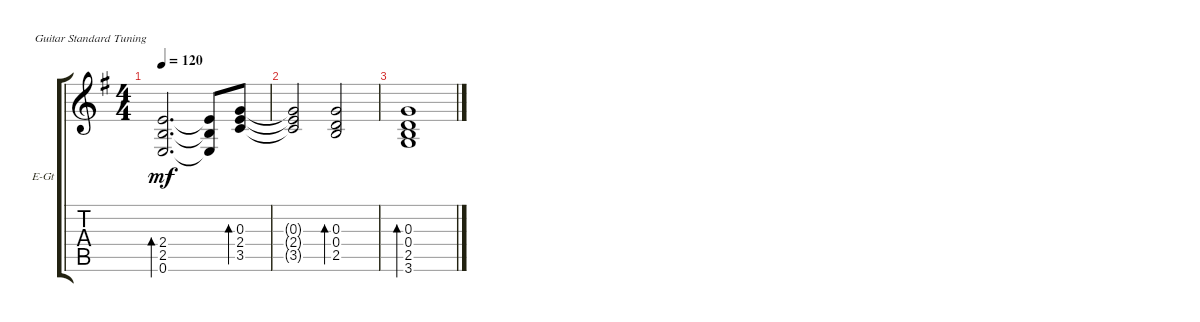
\defaultSystemsLayout 4
\bracketExtendMode groupsimilarinstruments
\firstSystemTrackNameOrientation horizontal
\otherSystemsTrackNameOrientation horizontal
\track ("Electric Guitar" "E-Gt") {instrument distortionguitar}
\staff {score tabs}
\tuning (E4 B3 G3 D3 A2 E2)
\ts (4 4)
\tempo 120
\clef g2
\ks eminor
(0.6 2.5 2.4).2{d bd 110 dy mf} (0.6{t} 2.5{t} 2.4{t}).8 (3.5 2.4 0.3).8{bd 240} |
(3.5{t} 2.4{t} 0.3{t}).2 (2.5 0.4 0.3).2{bd 104} |
(3.6 2.5 0.4 0.3).1{bd 101}
